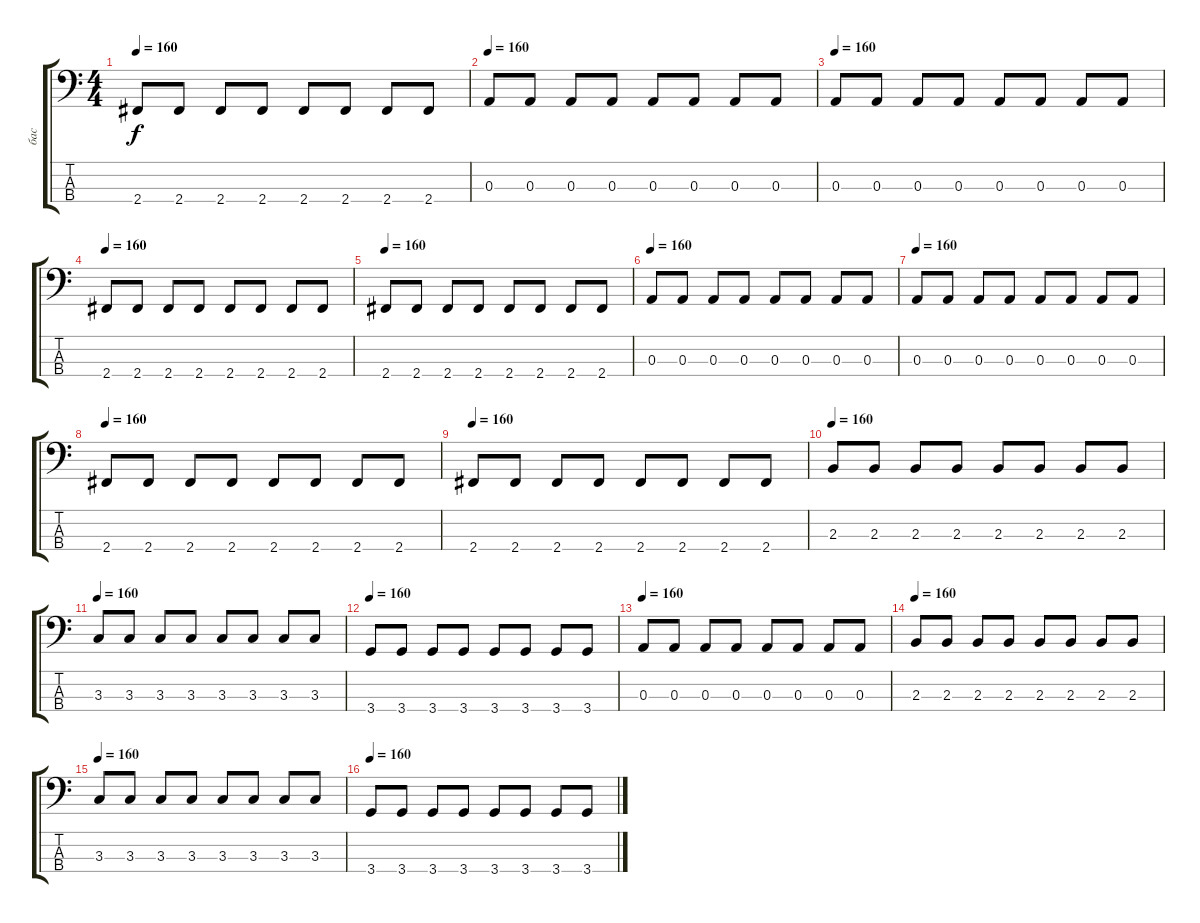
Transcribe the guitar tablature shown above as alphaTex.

\track ("бас" "бас") {instrument electricbassfinger}
\staff {score tabs}
\tuning (G2 D2 A1 E1) {hide}
\ts (4 4)
\tempo 160
\clef f4
\ks c
2.4.8{dy f} 2.4.8 2.4.8 2.4.8 2.4.8 2.4.8 2.4.8 2.4.8 |
\tempo 160
0.3.8 0.3.8 0.3.8 0.3.8 0.3.8 0.3.8 0.3.8 0.3.8 |
\tempo 160
0.3.8 0.3.8 0.3.8 0.3.8 0.3.8 0.3.8 0.3.8 0.3.8 |
\tempo 160
2.4.8 2.4.8 2.4.8 2.4.8 2.4.8 2.4.8 2.4.8 2.4.8 |
\tempo 160
2.4.8 2.4.8 2.4.8 2.4.8 2.4.8 2.4.8 2.4.8 2.4.8 |
\tempo 160
0.3.8 0.3.8 0.3.8 0.3.8 0.3.8 0.3.8 0.3.8 0.3.8 |
\tempo 160
0.3.8 0.3.8 0.3.8 0.3.8 0.3.8 0.3.8 0.3.8 0.3.8 |
\tempo 160
2.4.8 2.4.8 2.4.8 2.4.8 2.4.8 2.4.8 2.4.8 2.4.8 |
\tempo 160
2.4.8 2.4.8 2.4.8 2.4.8 2.4.8 2.4.8 2.4.8 2.4.8 |
\tempo 160
2.3.8 2.3.8 2.3.8 2.3.8 2.3.8 2.3.8 2.3.8 2.3.8 |
\tempo 160
3.3.8 3.3.8 3.3.8 3.3.8 3.3.8 3.3.8 3.3.8 3.3.8 |
\tempo 160
3.4.8 3.4.8 3.4.8 3.4.8 3.4.8 3.4.8 3.4.8 3.4.8 |
\tempo 160
0.3.8 0.3.8 0.3.8 0.3.8 0.3.8 0.3.8 0.3.8 0.3.8 |
\tempo 160
2.3.8 2.3.8 2.3.8 2.3.8 2.3.8 2.3.8 2.3.8 2.3.8 |
\tempo 160
3.3.8 3.3.8 3.3.8 3.3.8 3.3.8 3.3.8 3.3.8 3.3.8 |
\tempo 160
3.4.8 3.4.8 3.4.8 3.4.8 3.4.8 3.4.8 3.4.8 3.4.8
